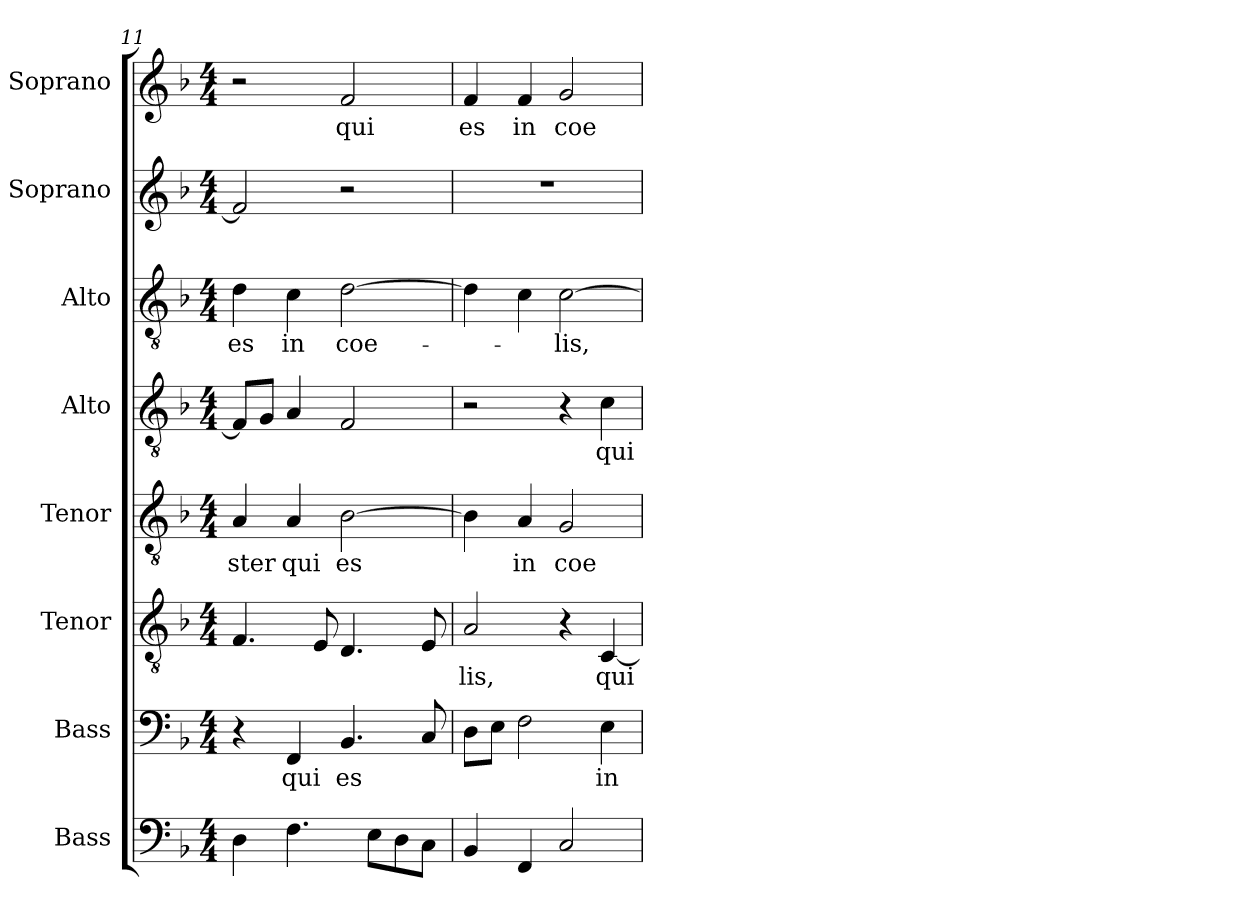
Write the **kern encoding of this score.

**kern	**kern	**text	**kern	**text	**kern	**text	**kern	**text	**kern	**text	**kern	**kern	**text
*part8	*part7	*part7	*part6	*part6	*part5	*part5	*part4	*part4	*part3	*part3	*part2	*part1	*part1
*staff8	*staff7	*staff7	*staff6	*staff6	*staff5	*staff5	*staff4	*staff4	*staff3	*staff3	*staff2	*staff1	*staff1
*I"Bass	*I"Bass	*	*I"Tenor	*	*I"Tenor	*	*I"Alto	*	*I"Alto	*	*I"Soprano	*I"Soprano	*
*I'B.	*I'B.	*	*I'T.	*	*I'T.	*	*I'A.	*	*I'A.	*	*I'S.	*I'S.	*
*clefF4	*clefF4	*	*clefGv2	*	*clefGv2	*	*clefGv2	*	*clefGv2	*	*clefG2	*clefG2	*
*	*	*	*ITrd7c12	*	*ITrd7c12	*	*ITrd7c12	*	*ITrd7c12	*	*	*	*
*k[b-]	*k[b-]	*	*k[b-]	*	*k[b-]	*	*k[b-]	*	*k[b-]	*	*k[b-]	*k[b-]	*
*F:	*F:	*	*F:	*	*F:	*	*F:	*	*F:	*	*F:	*F:	*
*M4/4	*M4/4	*	*M4/4	*	*M4/4	*	*M4/4	*	*M4/4	*	*M4/4	*M4/4	*
=11	=11	=11	=11	=11	=11	=11	=11	=11	=11	=11	=11	=11	=11
!	!	!	!	!	!	!LO:LY:b:color=#000000	!	!	!	!	!	!	!
!	!	!	!	!	!	!	!	!	!	!LO:LY:b:color=#000000	!	!	!
4Di\	4r	.	4.FFi/	.	4AAi/	-ster	8FFi/L]	.	4Di\	es	2fi/]	2r	.
.	.	.	.	.	.	.	8GGi/J	.	.	.	.	.	.
!	!	!LO:LY:b:color=#000000	!	!	!	!	!	!	!	!	!	!	!
!	!	!	!	!	!	!LO:LY:b:color=#000000	!	!	!	!	!	!	!
!	!	!	!	!	!	!	!	!	!	!LO:LY:b:color=#000000	!	!	!
4.Fi\	4FFi/	qui	.	.	4AAi/	qui	4AAi/	.	4Ci\	in	.	.	.
.	.	.	8EEi/	.	.	.	.	.	.	.	.	.	.
!	!	!LO:LY:b:color=#000000	!	!	!	!	!	!	!	!	!	!	!
!	!	!	!	!	!	!LO:LY:b:color=#000000	!	!	!	!	!	!	!
!	!	!	!	!	!	!	!	!	!	!LO:LY:b:color=#000000	!	!	!
!	!	!	!	!	!	!	!	!	!	!	!	!	!LO:LY:b:color=#000000
.	4.BB-i/	es	4.DDi/	.	[2BB-i\	es	2FFi/	.	[2Di\	coe-	2r	2fi/	qui
8Ei\L	.	.	.	.	.	.	.	.	.	.	.	.	.
8Di\	.	.	.	.	.	.	.	.	.	.	.	.	.
8Ci\J	8Ci/	.	8EEi/	.	.	.	.	.	.	.	.	.	.
!!LO:PB:g=z
=12	=12	=12	=12	=12	=12	=12	=12	=12	=12	=12	=12	=12	=12
!	!	!	!	!LO:LY:b:color=#000000	!	!	!	!	!	!	!	!	!
!	!	!	!	!	!	!	!	!	!	!	!	!	!LO:LY:b:color=#000000
4BB-i/	8Di\L	.	2AAi/	-lis,	4BB-i\]	.	2r	.	4Di\]	.	1r	4fi/	es
.	8Ei\J	.	.	.	.	.	.	.	.	.	.	.	.
!	!	!	!	!	!	!LO:LY:b:color=#000000	!	!	!	!	!	!	!
!	!	!	!	!	!	!	!	!	!	!	!	!	!LO:LY:b:color=#000000
4FFi/	2Fi\	.	.	.	4AAi/	in	.	.	4Ci\	.	.	4fi/	in
!	!	!	!	!	!	!LO:LY:b:color=#000000	!	!	!	!	!	!	!
!	!	!	!	!	!	!	!	!	!	!LO:LY:b:color=#000000	!	!	!
!	!	!	!	!	!	!	!	!	!	!	!	!	!LO:LY:b:color=#000000
2Ci/	.	.	4r	.	2GGi/	coe-	4r	.	[2Ci\	-lis,	.	2gi/	coe-
!	!	!LO:LY:b:color=#000000	!	!	!	!	!	!	!	!	!	!	!
!	!	!	!	!LO:LY:b:color=#000000	!	!	!	!	!	!	!	!	!
!	!	!	!	!	!	!	!	!LO:LY:b:color=#000000	!	!	!	!	!
.	4Ei\	in	[4CCi/	qui	.	.	4Ci\	qui	.	.	.	.	.
=	=	=	=	=	=	=	=	=	=	=	=	=	=
*-	*-	*-	*-	*-	*-	*-	*-	*-	*-	*-	*-	*-	*-
